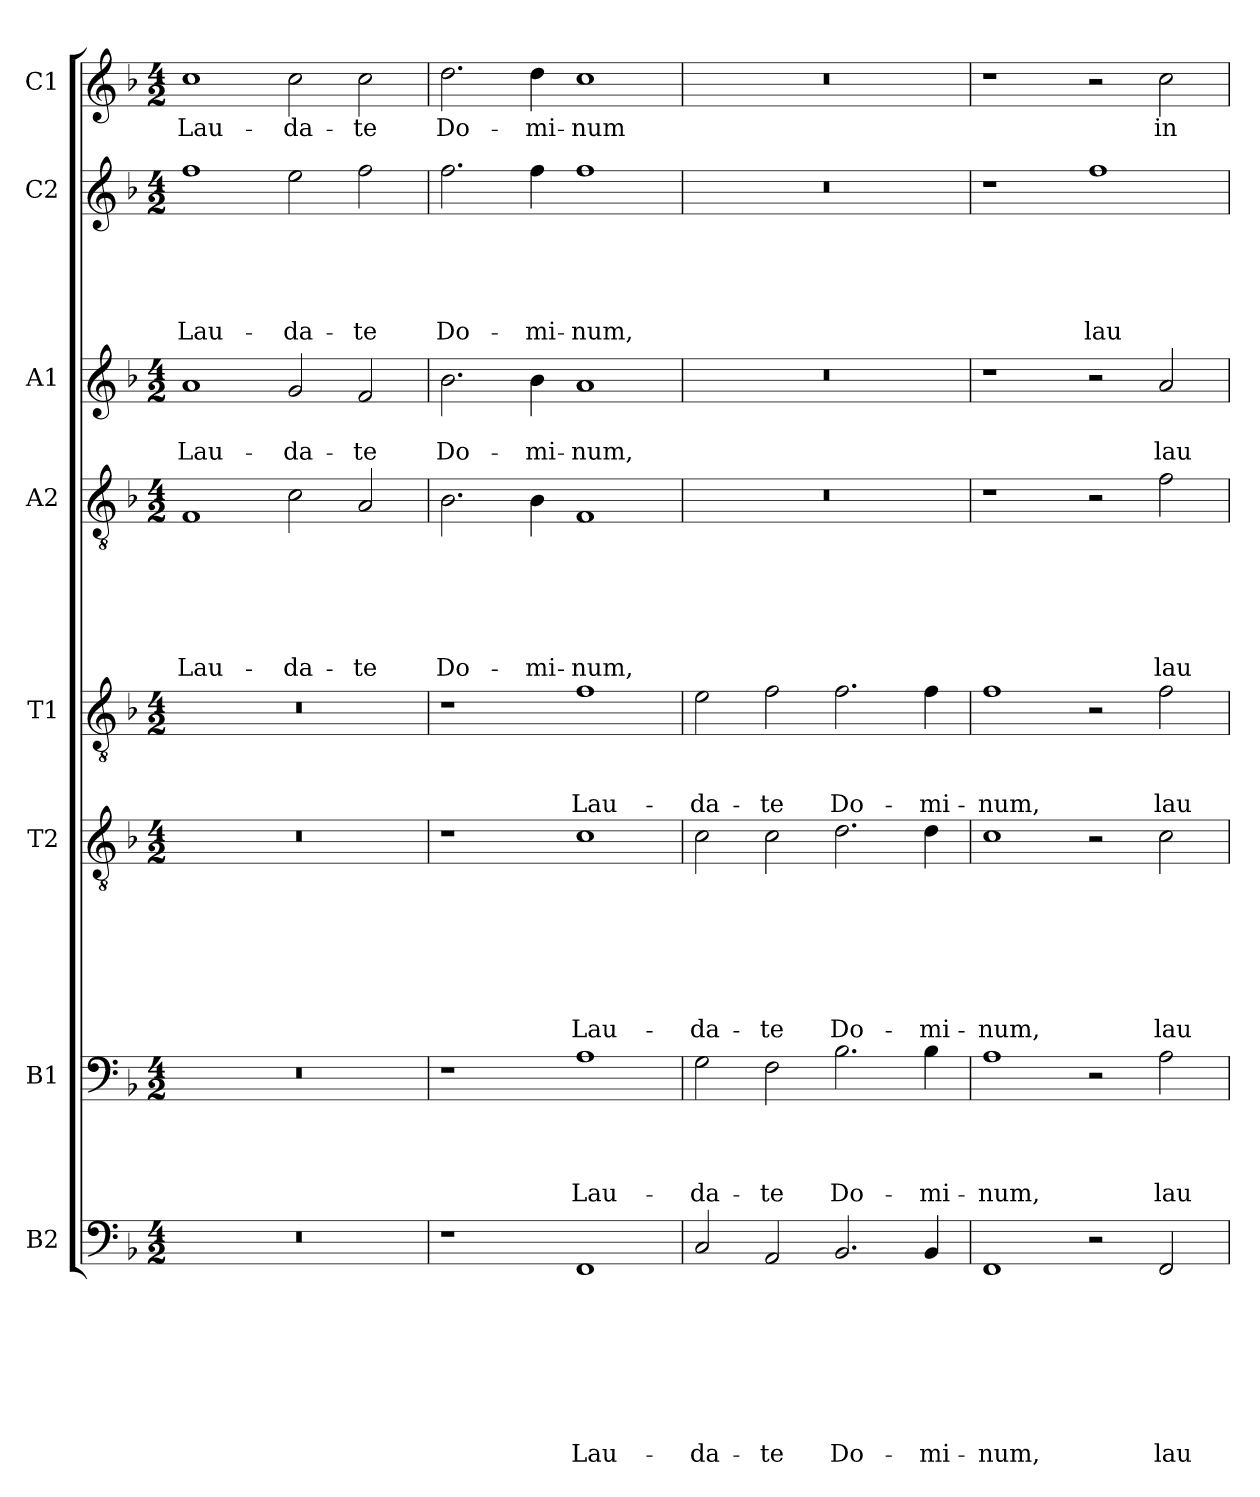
**kern	**text	**text	**text	**text	**text	**text	**text	**text	**kern	**text	**text	**text	**text	**kern	**text	**text	**text	**text	**text	**text	**text	**kern	**text	**text	**text	**kern	**text	**text	**text	**text	**text	**text	**kern	**text	**text	**kern	**text	**text	**text	**text	**text	**kern	**text
*part8	*part8	*part8	*part8	*part8	*part8	*part8	*part8	*part8	*part7	*part7	*part7	*part7	*part7	*part6	*part6	*part6	*part6	*part6	*part6	*part6	*part6	*part5	*part5	*part5	*part5	*part4	*part4	*part4	*part4	*part4	*part4	*part4	*part3	*part3	*part3	*part2	*part2	*part2	*part2	*part2	*part2	*part1	*part1
*staff8	*staff8	*staff8	*staff8	*staff8	*staff8	*staff8	*staff8	*staff8	*staff7	*staff7	*staff7	*staff7	*staff7	*staff6	*staff6	*staff6	*staff6	*staff6	*staff6	*staff6	*staff6	*staff5	*staff5	*staff5	*staff5	*staff4	*staff4	*staff4	*staff4	*staff4	*staff4	*staff4	*staff3	*staff3	*staff3	*staff2	*staff2	*staff2	*staff2	*staff2	*staff2	*staff1	*staff1
*I"B2	*	*	*	*	*	*	*	*	*I"B1	*	*	*	*	*I"T2	*	*	*	*	*	*	*	*I"T1	*	*	*	*I"A2	*	*	*	*	*	*	*I"A1	*	*	*I"C2	*	*	*	*	*	*I"C1	*
*clefF4	*	*	*	*	*	*	*	*	*clefF4	*	*	*	*	*clefGv2	*	*	*	*	*	*	*	*clefGv2	*	*	*	*clefGv2	*	*	*	*	*	*	*clefG2	*	*	*clefG2	*	*	*	*	*	*clefG2	*
*k[b-]	*	*	*	*	*	*	*	*	*k[b-]	*	*	*	*	*k[b-]	*	*	*	*	*	*	*	*k[b-]	*	*	*	*k[b-]	*	*	*	*	*	*	*k[b-]	*	*	*k[b-]	*	*	*	*	*	*k[b-]	*
*d:	*	*	*	*	*	*	*	*	*d:	*	*	*	*	*d:	*	*	*	*	*	*	*	*d:	*	*	*	*d:	*	*	*	*	*	*	*d:	*	*	*d:	*	*	*	*	*	*d:	*
*M4/2	*	*	*	*	*	*	*	*	*M4/2	*	*	*	*	*M4/2	*	*	*	*	*	*	*	*M4/2	*	*	*	*M4/2	*	*	*	*	*	*	*M4/2	*	*	*M4/2	*	*	*	*	*	*M4/2	*
=1	=1	=1	=1	=1	=1	=1	=1	=1	=1	=1	=1	=1	=1	=1	=1	=1	=1	=1	=1	=1	=1	=1	=1	=1	=1	=1	=1	=1	=1	=1	=1	=1	=1	=1	=1	=1	=1	=1	=1	=1	=1	=1	=1
!	!	!	!	!	!	!	!	!	!	!	!	!	!	!	!	!	!	!	!	!	!	!	!	!	!	!	!	!	!	!	!	!LO:LY:b	!	!	!LO:LY:b	!	!	!	!	!	!LO:LY:b	!	!LO:LY:b
0r	.	.	.	.	.	.	.	.	0r	.	.	.	.	0r	.	.	.	.	.	.	.	0r	.	.	.	1F	.	.	.	.	.	Lau-	1a	.	Lau-	1ff	.	.	.	.	Lau-	1cc	Lau-
!	!	!	!	!	!	!	!	!	!	!	!	!	!	!	!	!	!	!	!	!	!	!	!	!	!	!	!	!	!	!	!	!LO:LY:b	!	!	!LO:LY:b	!	!	!	!	!	!LO:LY:b	!	!LO:LY:b
.	.	.	.	.	.	.	.	.	.	.	.	.	.	.	.	.	.	.	.	.	.	.	.	.	.	2c\	.	.	.	.	.	-da-	2g/	.	-da-	2ee\	.	.	.	.	-da-	2cc\	-da-
!	!	!	!	!	!	!	!	!	!	!	!	!	!	!	!	!	!	!	!	!	!	!	!	!	!	!	!	!	!	!	!	!LO:LY:b	!	!	!LO:LY:b	!	!	!	!	!	!LO:LY:b	!	!LO:LY:b
.	.	.	.	.	.	.	.	.	.	.	.	.	.	.	.	.	.	.	.	.	.	.	.	.	.	2A/	.	.	.	.	.	-te	2f/	.	-te	2ff\	.	.	.	.	-te	2cc\	-te
=2	=2	=2	=2	=2	=2	=2	=2	=2	=2	=2	=2	=2	=2	=2	=2	=2	=2	=2	=2	=2	=2	=2	=2	=2	=2	=2	=2	=2	=2	=2	=2	=2	=2	=2	=2	=2	=2	=2	=2	=2	=2	=2	=2
!	!	!	!	!	!	!	!	!	!	!	!	!	!	!	!	!	!	!	!	!	!	!	!	!	!	!	!	!	!	!	!	!LO:LY:b	!	!	!LO:LY:b	!	!	!	!	!	!LO:LY:b	!	!LO:LY:b
1r	.	.	.	.	.	.	.	.	1r	.	.	.	.	1r	.	.	.	.	.	.	.	1r	.	.	.	2.B-\	.	.	.	.	.	Do-	2.b-\	.	Do-	2.ff\	.	.	.	.	Do-	2.dd\	Do-
!	!	!	!	!	!	!	!	!	!	!	!	!	!	!	!	!	!	!	!	!	!	!	!	!	!	!	!	!	!	!	!	!LO:LY:b	!	!	!LO:LY:b	!	!	!	!	!	!LO:LY:b	!	!LO:LY:b
.	.	.	.	.	.	.	.	.	.	.	.	.	.	.	.	.	.	.	.	.	.	.	.	.	.	4B-\	.	.	.	.	.	-mi-	4b-\	.	-mi-	4ff\	.	.	.	.	-mi-	4dd\	-mi-
!	!	!	!	!	!	!	!	!LO:LY:b	!	!	!	!	!LO:LY:b	!	!	!	!	!	!	!	!LO:LY:b	!	!	!	!LO:LY:b	!	!	!	!	!	!	!LO:LY:b	!	!	!LO:LY:b	!	!	!	!	!	!LO:LY:b	!	!LO:LY:b
1FF	.	.	.	.	.	.	.	Lau-	1A	.	.	.	Lau-	1c	.	.	.	.	.	.	Lau-	1f	.	.	Lau-	1F	.	.	.	.	.	-num,	1a	.	-num,	1ff	.	.	.	.	-num,	1cc	-num
=3	=3	=3	=3	=3	=3	=3	=3	=3	=3	=3	=3	=3	=3	=3	=3	=3	=3	=3	=3	=3	=3	=3	=3	=3	=3	=3	=3	=3	=3	=3	=3	=3	=3	=3	=3	=3	=3	=3	=3	=3	=3	=3	=3
!	!	!	!	!	!	!	!	!LO:LY:b	!	!	!	!	!LO:LY:b	!	!	!	!	!	!	!	!LO:LY:b	!	!	!	!LO:LY:b	!	!	!	!	!	!	!	!	!	!	!	!	!	!	!	!	!	!
2C/	.	.	.	.	.	.	.	-da-	2G\	.	.	.	-da-	2c\	.	.	.	.	.	.	-da-	2e\	.	.	-da-	0r	.	.	.	.	.	.	0r	.	.	0r	.	.	.	.	.	0r	.
!	!	!	!	!	!	!	!	!LO:LY:b	!	!	!	!	!LO:LY:b	!	!	!	!	!	!	!	!LO:LY:b	!	!	!	!LO:LY:b	!	!	!	!	!	!	!	!	!	!	!	!	!	!	!	!	!	!
2AA/	.	.	.	.	.	.	.	-te	2F\	.	.	.	-te	2c\	.	.	.	.	.	.	-te	2f\	.	.	-te	.	.	.	.	.	.	.	.	.	.	.	.	.	.	.	.	.	.
!	!	!	!	!	!	!	!	!LO:LY:b	!	!	!	!	!LO:LY:b	!	!	!	!	!	!	!	!LO:LY:b	!	!	!	!LO:LY:b	!	!	!	!	!	!	!	!	!	!	!	!	!	!	!	!	!	!
2.BB-/	.	.	.	.	.	.	.	Do-	2.B-\	.	.	.	Do-	2.d\	.	.	.	.	.	.	Do-	2.f\	.	.	Do-	.	.	.	.	.	.	.	.	.	.	.	.	.	.	.	.	.	.
!	!	!	!	!	!	!	!	!LO:LY:b	!	!	!	!	!LO:LY:b	!	!	!	!	!	!	!	!LO:LY:b	!	!	!	!LO:LY:b	!	!	!	!	!	!	!	!	!	!	!	!	!	!	!	!	!	!
4BB-/	.	.	.	.	.	.	.	-mi-	4B-\	.	.	.	-mi-	4d\	.	.	.	.	.	.	-mi-	4f\	.	.	-mi-	.	.	.	.	.	.	.	.	.	.	.	.	.	.	.	.	.	.
=4	=4	=4	=4	=4	=4	=4	=4	=4	=4	=4	=4	=4	=4	=4	=4	=4	=4	=4	=4	=4	=4	=4	=4	=4	=4	=4	=4	=4	=4	=4	=4	=4	=4	=4	=4	=4	=4	=4	=4	=4	=4	=4	=4
!	!	!	!	!	!	!	!	!LO:LY:b	!	!	!	!	!LO:LY:b	!	!	!	!	!	!	!	!LO:LY:b	!	!	!	!LO:LY:b	!	!	!	!	!	!	!	!	!	!	!	!	!	!	!	!	!	!
1FF	.	.	.	.	.	.	.	-num,	1A	.	.	.	-num,	1c	.	.	.	.	.	.	-num,	1f	.	.	-num,	1r	.	.	.	.	.	.	1r	.	.	1r	.	.	.	.	.	1r	.
!	!	!	!	!	!	!	!	!	!	!	!	!	!	!	!	!	!	!	!	!	!	!	!	!	!	!	!	!	!	!	!	!	!	!	!	!	!	!	!	!	!LO:LY:b	!	!
2r	.	.	.	.	.	.	.	.	2r	.	.	.	.	2r	.	.	.	.	.	.	.	2r	.	.	.	2r	.	.	.	.	.	.	2r	.	.	1ff	.	.	.	.	lau-	2r	.
!	!	!	!	!	!	!	!	!LO:LY:b	!	!	!	!	!LO:LY:b	!	!	!	!	!	!	!	!LO:LY:b	!	!	!	!LO:LY:b	!	!	!	!	!	!	!LO:LY:b	!	!	!LO:LY:b	!	!	!	!	!	!	!	!LO:LY:b
2FF/	.	.	.	.	.	.	.	lau-	2A\	.	.	.	lau-	2c\	.	.	.	.	.	.	lau-	2f\	.	.	lau-	2f\	.	.	.	.	.	lau-	2a/	.	lau-	.	.	.	.	.	.	2cc\	in
=	=	=	=	=	=	=	=	=	=	=	=	=	=	=	=	=	=	=	=	=	=	=	=	=	=	=	=	=	=	=	=	=	=	=	=	=	=	=	=	=	=	=	=
*-	*-	*-	*-	*-	*-	*-	*-	*-	*-	*-	*-	*-	*-	*-	*-	*-	*-	*-	*-	*-	*-	*-	*-	*-	*-	*-	*-	*-	*-	*-	*-	*-	*-	*-	*-	*-	*-	*-	*-	*-	*-	*-	*-
